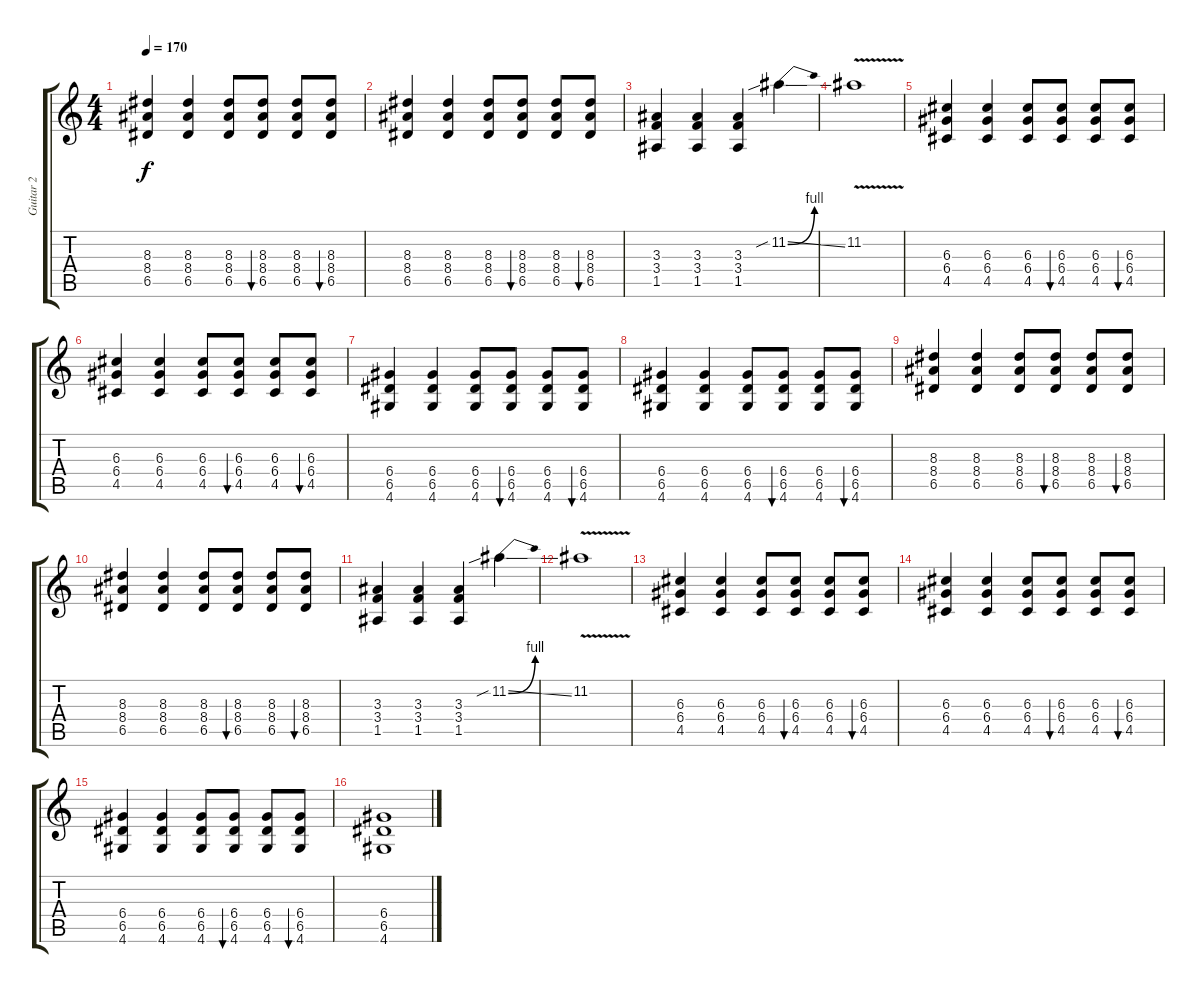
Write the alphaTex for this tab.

\track ("Guitar 2" "Guitar 2") {instrument overdrivenguitar}
\staff {score tabs}
\tuning (E4 B3 G3 D3 A2 E2) {hide}
\ts (4 4)
\tempo 170
\clef g2
\ks c
(8.3 8.4 6.5).4{dy f} (8.3 8.4 6.5).4 (8.3 8.4 6.5).8 (8.3 8.4 6.5).8{bu 60} (8.3 8.4 6.5).8 (8.3 8.4 6.5).8{bu 60} |
(8.3 8.4 6.5).4 (8.3 8.4 6.5).4 (8.3 8.4 6.5).8 (8.3 8.4 6.5).8{bu 60} (8.3 8.4 6.5).8 (8.3 8.4 6.5).8{bu 60} |
(3.3 3.4 1.5).4 (3.3 3.4 1.5).4 (3.3 3.4 1.5).4 11.2{be (bend 0 0 60 4) sib ss}.4 |
11.2{v}.1 |
(6.3 6.4 4.5).4 (6.3 6.4 4.5).4 (6.3 6.4 4.5).8 (6.3 6.4 4.5).8{bu 60} (6.3 6.4 4.5).8 (6.3 6.4 4.5).8{bu 60} |
(6.3 6.4 4.5).4 (6.3 6.4 4.5).4 (6.3 6.4 4.5).8 (6.3 6.4 4.5).8{bu 60} (6.3 6.4 4.5).8 (6.3 6.4 4.5).8{bu 60} |
(6.4 6.5 4.6).4 (6.4 6.5 4.6).4 (6.4 6.5 4.6).8 (6.4 6.5 4.6).8{bu 60} (6.4 6.5 4.6).8 (6.4 6.5 4.6).8{bu 60} |
(6.4 6.5 4.6).4 (6.4 6.5 4.6).4 (6.4 6.5 4.6).8 (6.4 6.5 4.6).8{bu 60} (6.4 6.5 4.6).8 (6.4 6.5 4.6).8{bu 60} |
(8.3 8.4 6.5).4 (8.3 8.4 6.5).4 (8.3 8.4 6.5).8 (8.3 8.4 6.5).8{bu 60} (8.3 8.4 6.5).8 (8.3 8.4 6.5).8{bu 60} |
(8.3 8.4 6.5).4 (8.3 8.4 6.5).4 (8.3 8.4 6.5).8 (8.3 8.4 6.5).8{bu 60} (8.3 8.4 6.5).8 (8.3 8.4 6.5).8{bu 60} |
(3.3 3.4 1.5).4 (3.3 3.4 1.5).4 (3.3 3.4 1.5).4 11.2{be (bend 0 0 60 4) sib ss}.4 |
11.2{v}.1 |
(6.3 6.4 4.5).4 (6.3 6.4 4.5).4 (6.3 6.4 4.5).8 (6.3 6.4 4.5).8{bu 60} (6.3 6.4 4.5).8 (6.3 6.4 4.5).8{bu 60} |
(6.3 6.4 4.5).4 (6.3 6.4 4.5).4 (6.3 6.4 4.5).8 (6.3 6.4 4.5).8{bu 60} (6.3 6.4 4.5).8 (6.3 6.4 4.5).8{bu 60} |
(6.4 6.5 4.6).4 (6.4 6.5 4.6).4 (6.4 6.5 4.6).8 (6.4 6.5 4.6).8{bu 60} (6.4 6.5 4.6).8 (6.4 6.5 4.6).8{bu 60} |
(6.4 6.5 4.6).1
